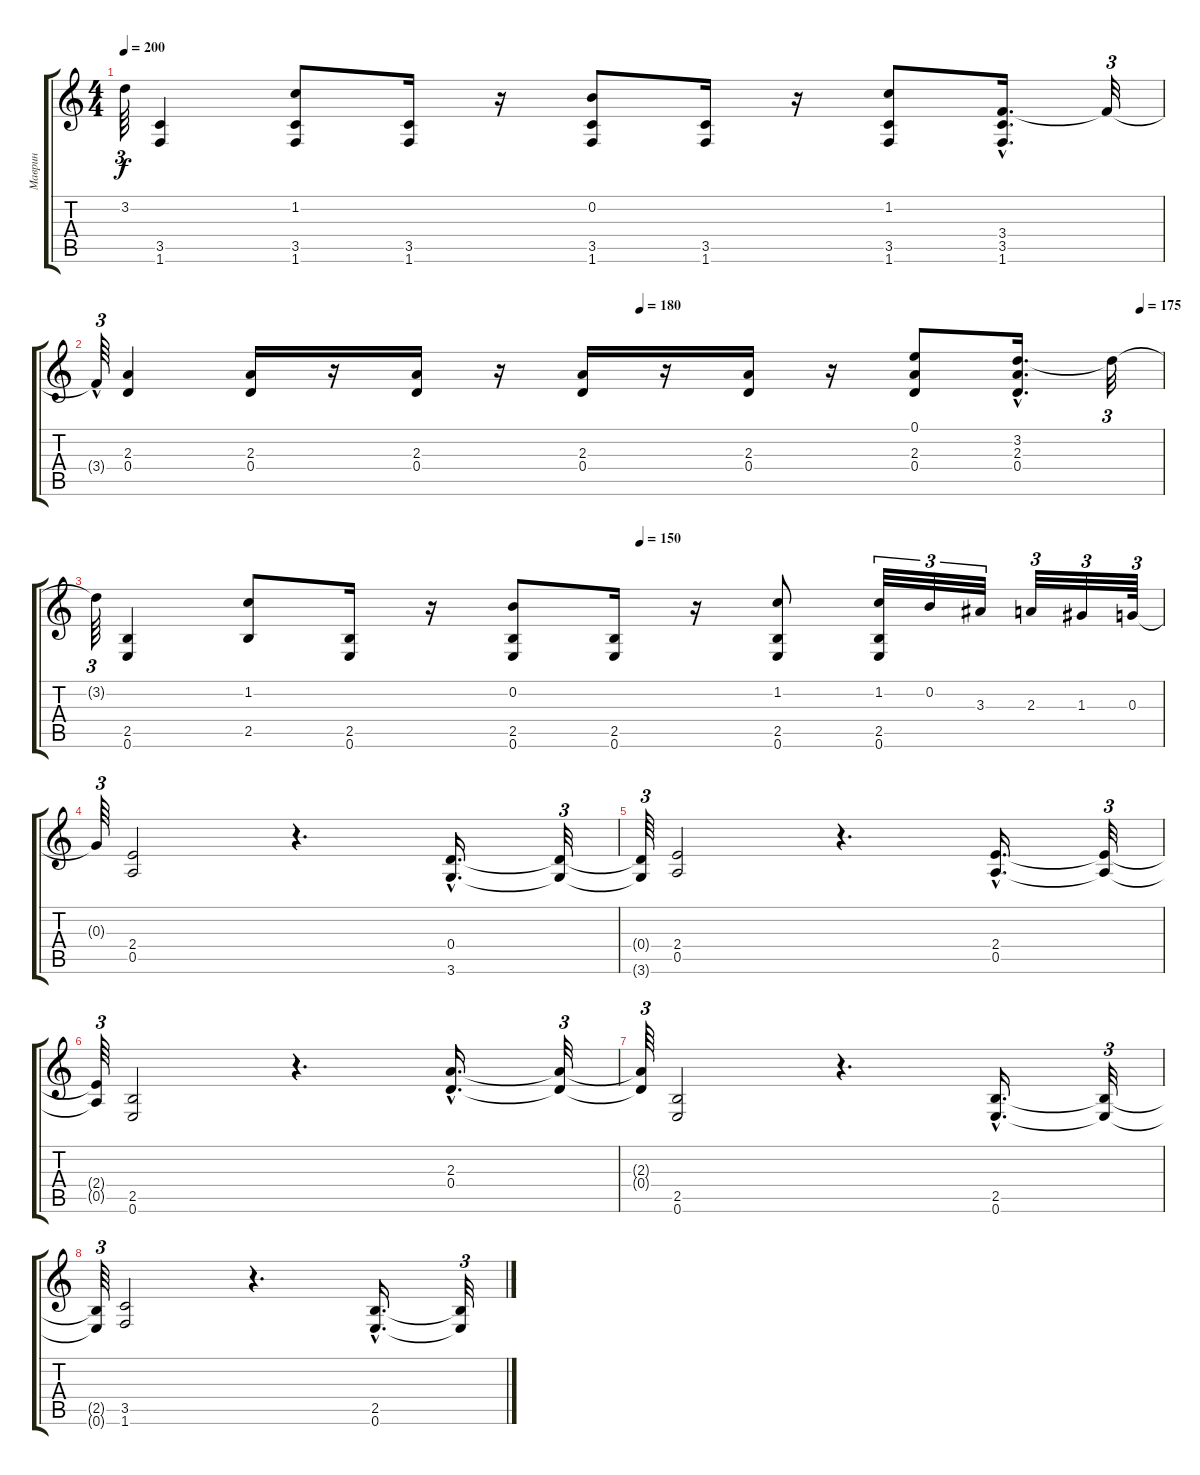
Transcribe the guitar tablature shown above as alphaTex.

\track ("Маврин" "Маврин") {instrument distortionguitar}
\staff {score tabs}
\tuning (E4 B3 G3 D3 A2 E2) {hide}
\ts (4 4)
\tempo 200
\clef g2
\ks c
3.2{t}.64{tu (3 2) dy f} (3.5 1.6).4 (1.2 3.5 1.6).8 (3.5 1.6).16 r.16 (0.2 3.5 1.6).8 (3.5 1.6).16 r.16 (1.2 3.5 1.6).8 (3.4{hac} 3.5 1.6).16{d} 3.4{t}.32{tu (3 2)} |
\tempo (180 0.5104166666666666)
\tempo (175 0.9791666666666666)
3.4{hac t}.64{tu (3 2)} (2.3 0.4).4 (2.3 0.4).16 r.16 (2.3 0.4).16 r.16 (2.3 0.4).16 r.16 (2.3 0.4).16 r.16 (0.1 2.3 0.4).8 (3.2{hac} 2.3 0.4).16{d} 3.2{t}.32{tu (3 2)} |
\tempo (150 0.5104166666666666)
3.2{t}.64{tu (3 2)} (2.5 0.6).4 (1.2 2.5).8 (2.5 0.6).16 r.16 (0.2 2.5 0.6).8 (2.5 0.6).16 r.16 (1.2 2.5 0.6).8 (1.2 2.5 0.6).32{tu (3 2)} 0.2.32{tu (3 2)} 3.3.32{tu (3 2)} 2.3.32{tu (3 2)} 1.3.32{tu (3 2)} 0.3.64{tu (3 2)} |
0.3{t}.64{tu (3 2)} (2.4 0.5).2 r.4{d} (0.4{hac} 3.6{hac}).16{d} (0.4{t} 3.6{t}).32{tu (3 2)} |
(0.4{t} 3.6{t}).64{tu (3 2)} (2.4 0.5).2 r.4{d} (2.4{hac} 0.5{hac}).16{d} (2.4{t} 0.5{t}).32{tu (3 2)} |
(2.4{t} 0.5{t}).64{tu (3 2)} (2.5 0.6).2 r.4{d} (2.3{hac} 0.4{hac}).16{d} (2.3{t} 0.4{t}).32{tu (3 2)} |
(2.3{t} 0.4{t}).64{tu (3 2)} (2.5 0.6).2 r.4{d} (2.5{hac} 0.6{hac}).16{d} (2.5{t} 0.6{t}).32{tu (3 2)} |
(2.5{t} 0.6{t}).64{tu (3 2)} (3.5 1.6).2 r.4{d} (2.5{hac} 0.6{hac}).16{d} (2.5{t} 0.6{t}).32{tu (3 2)}
